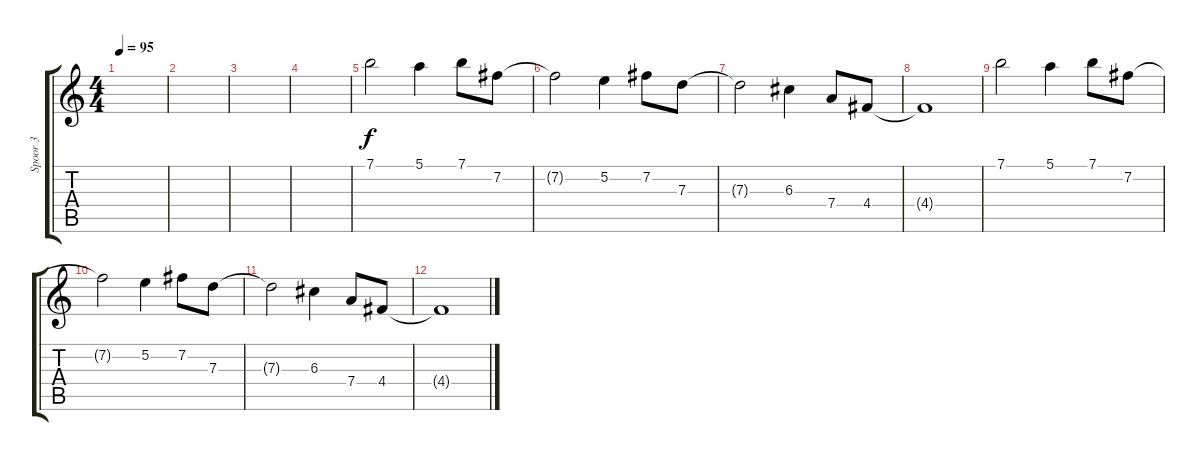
\track ("Spoor 3" "Spoor 3") {instrument acousticguitarsteel}
\staff {score tabs}
\tuning (E4 B3 G3 D3 A2 E2) {hide}
\ts (4 4)
\tempo 95
\clef g2
\ks c
|
|
|
|
7.1.2 5.1.4 7.1.8 7.2.8 |
7.2{t}.2 5.2.4 7.2.8 7.3.8 |
7.3{t}.2 6.3.4 7.4.8 4.4.8 |
4.4{t}.1 |
7.1.2{txt ""} 5.1.4 7.1.8 7.2.8 |
7.2{t}.2 5.2.4 7.2.8 7.3.8 |
7.3{t}.2 6.3.4 7.4.8 4.4.8 |
4.4{t}.1
